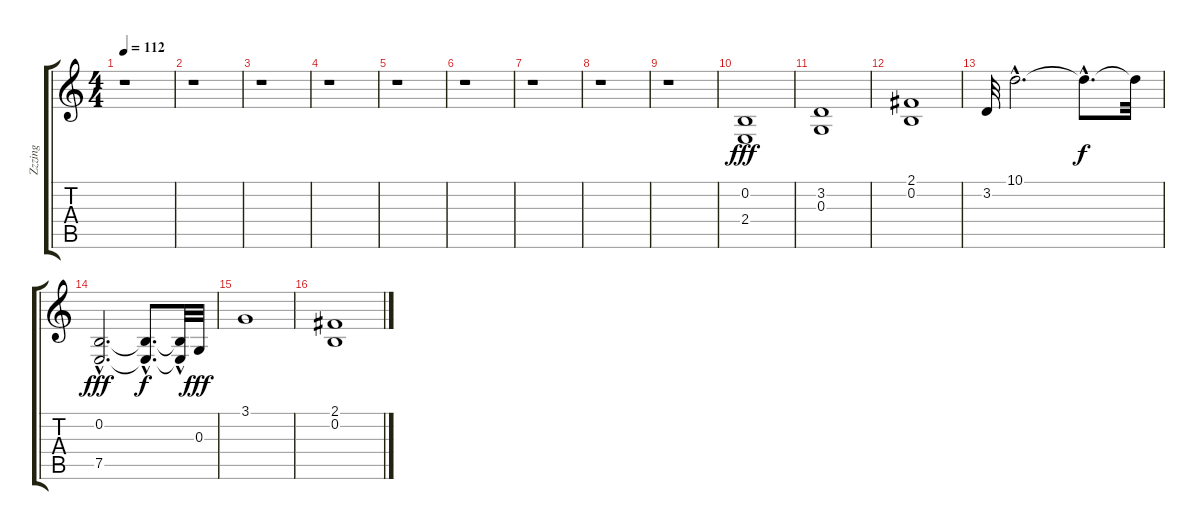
\track ("Zzzing" "Zzzing") {instrument fx1rain}
\staff {score tabs}
\tuning (E4 B3 G3 D3 A2 E2) {hide}
\ts (4 4)
\tempo 112
\clef g2
\ks c
r.1{dy f} |
r.1 |
r.1 |
r.1 |
r.1 |
r.1 |
r.1 |
r.1 |
r.1 |
(0.2 2.4).1{dy fff volume 16 instrument fx1rain} |
(3.2 0.3).1 |
(2.1 0.2).1 |
3.2.32 10.1{hac}.2{d} 10.1{hac t}.8{d dy f} 10.1{t}.32 |
(0.2{hac} 7.5{hac}).2{d dy fff} (0.2{hac t} 7.5{hac t}).8{d dy f} (0.2{hac t} 7.5{hac t}).32 0.3.32{dy fff} |
3.1.1 |
(2.1 0.2).1
